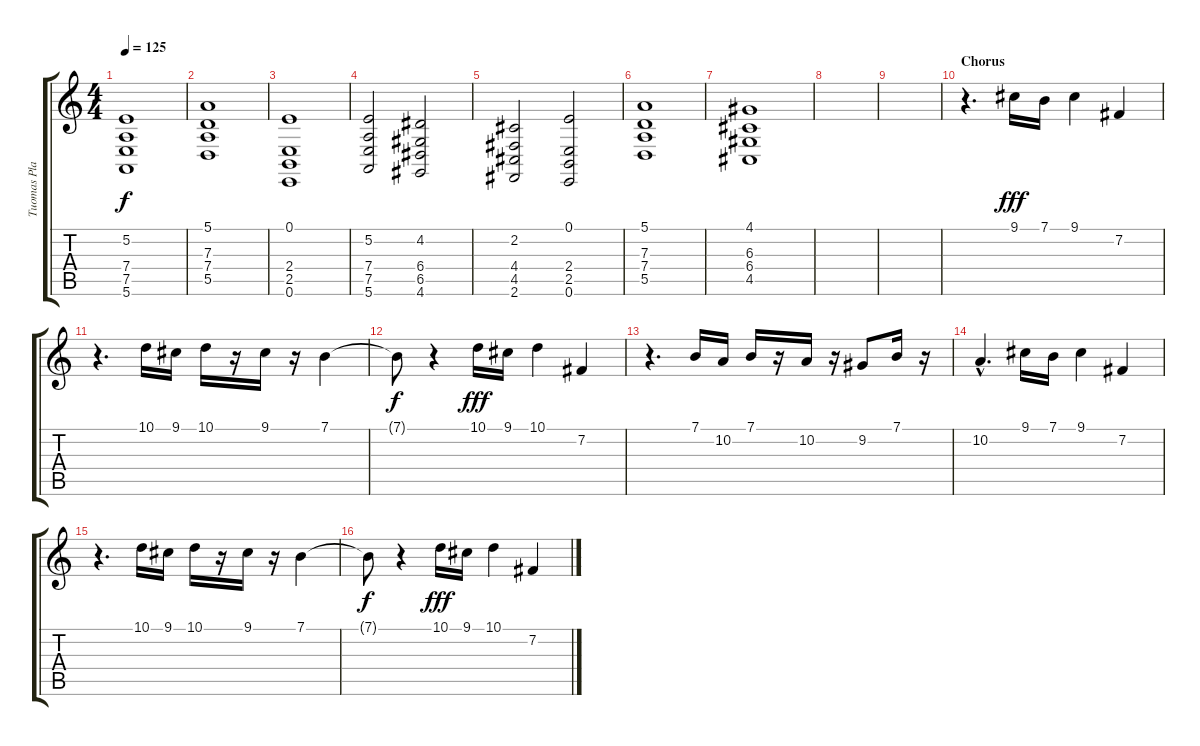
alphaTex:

\track ("Tuomas Planman" "Tuomas Pla") {instrument synthstrings1}
\staff {score tabs}
\tuning (E4 B3 G3 D3 A2 E2) {hide}
\ts (4 4)
\tempo 125
\clef g2
\ks c
(5.2 7.4 7.5 5.6).1{dy f} |
(5.1 7.3 7.4 5.5).1 |
(0.1 2.4 2.5 0.6).1 |
(5.2 7.4 7.5 5.6).2 (4.2 6.4 6.5 4.6).2 |
(2.2 4.4 4.5 2.6).2 (0.1 2.4 2.5 0.6).2 |
(5.1 7.3 7.4 5.5).1 |
(4.1 6.3 6.4 4.5).1 |
|
|
\section ("" "Chorus")
r.4{d instrument stringensemble1} 9.1.16{dy fff} 7.1.16 9.1.4 7.2.4 |
r.4{d} 10.1.16 9.1.16 10.1.16 r.16 9.1.16 r.16 7.1.4 |
7.1{t}.8{dy f} r.4 10.1.16{dy fff} 9.1.16 10.1.4 7.2.4 |
r.4{d} 7.1.16 10.2.16 7.1.16 r.16 10.2.16 r.16 9.2.8 7.1.16 r.16 |
10.2{hac}.4{d} 9.1.16 7.1.16 9.1.4 7.2.4 |
r.4{d} 10.1.16 9.1.16 10.1.16 r.16 9.1.16 r.16 7.1.4 |
7.1{t}.8{dy f} r.4 10.1.16{dy fff} 9.1.16 10.1.4 7.2.4
